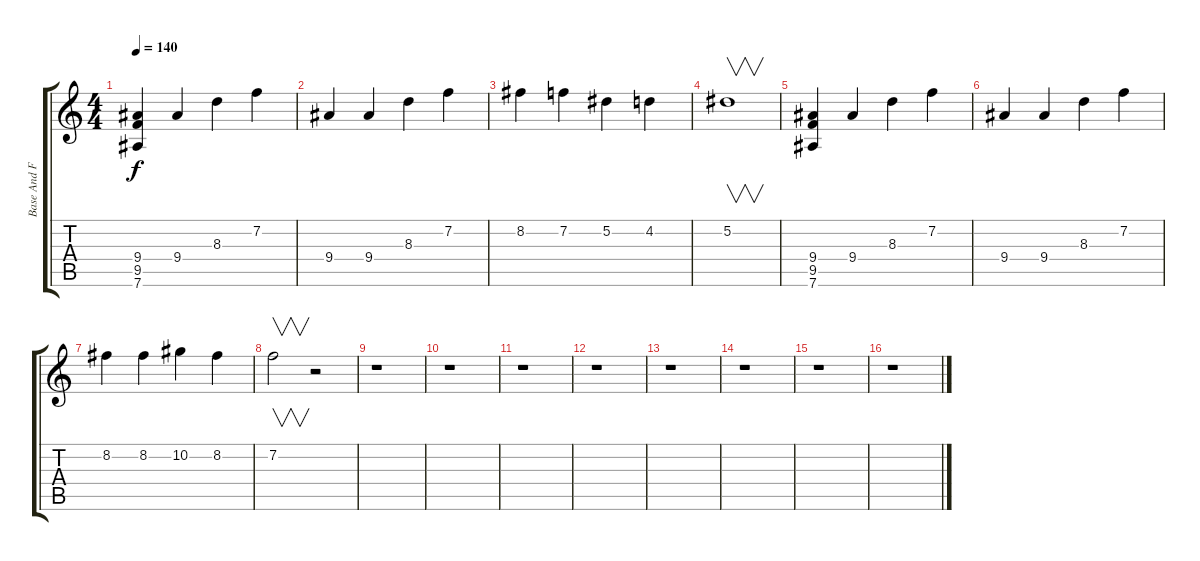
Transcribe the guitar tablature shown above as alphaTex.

\track ("Base And Fills" "Base And F") {instrument distortionguitar}
\staff {score tabs}
\tuning (Eb4 Bb3 Gb3 Db3 Ab2 Eb2) {hide}
\ts (4 4)
\tempo 140
\clef g2
\ks c
(9.4 9.5 7.6).4{dy f} 9.4.4 8.3.4 7.2.4 |
9.4.4 9.4.4 8.3.4 7.2.4 |
8.2.4 7.2.4 5.2.4 4.2.4 |
5.2.1{v} |
(9.4 9.5 7.6).4 9.4.4 8.3.4 7.2.4 |
9.4.4 9.4.4 8.3.4 7.2.4 |
8.2.4 8.2.4 10.2.4 8.2.4 |
7.2.2{v} r.2 |
r.1 |
r.1 |
r.1 |
r.1 |
r.1 |
r.1 |
r.1 |
r.1
